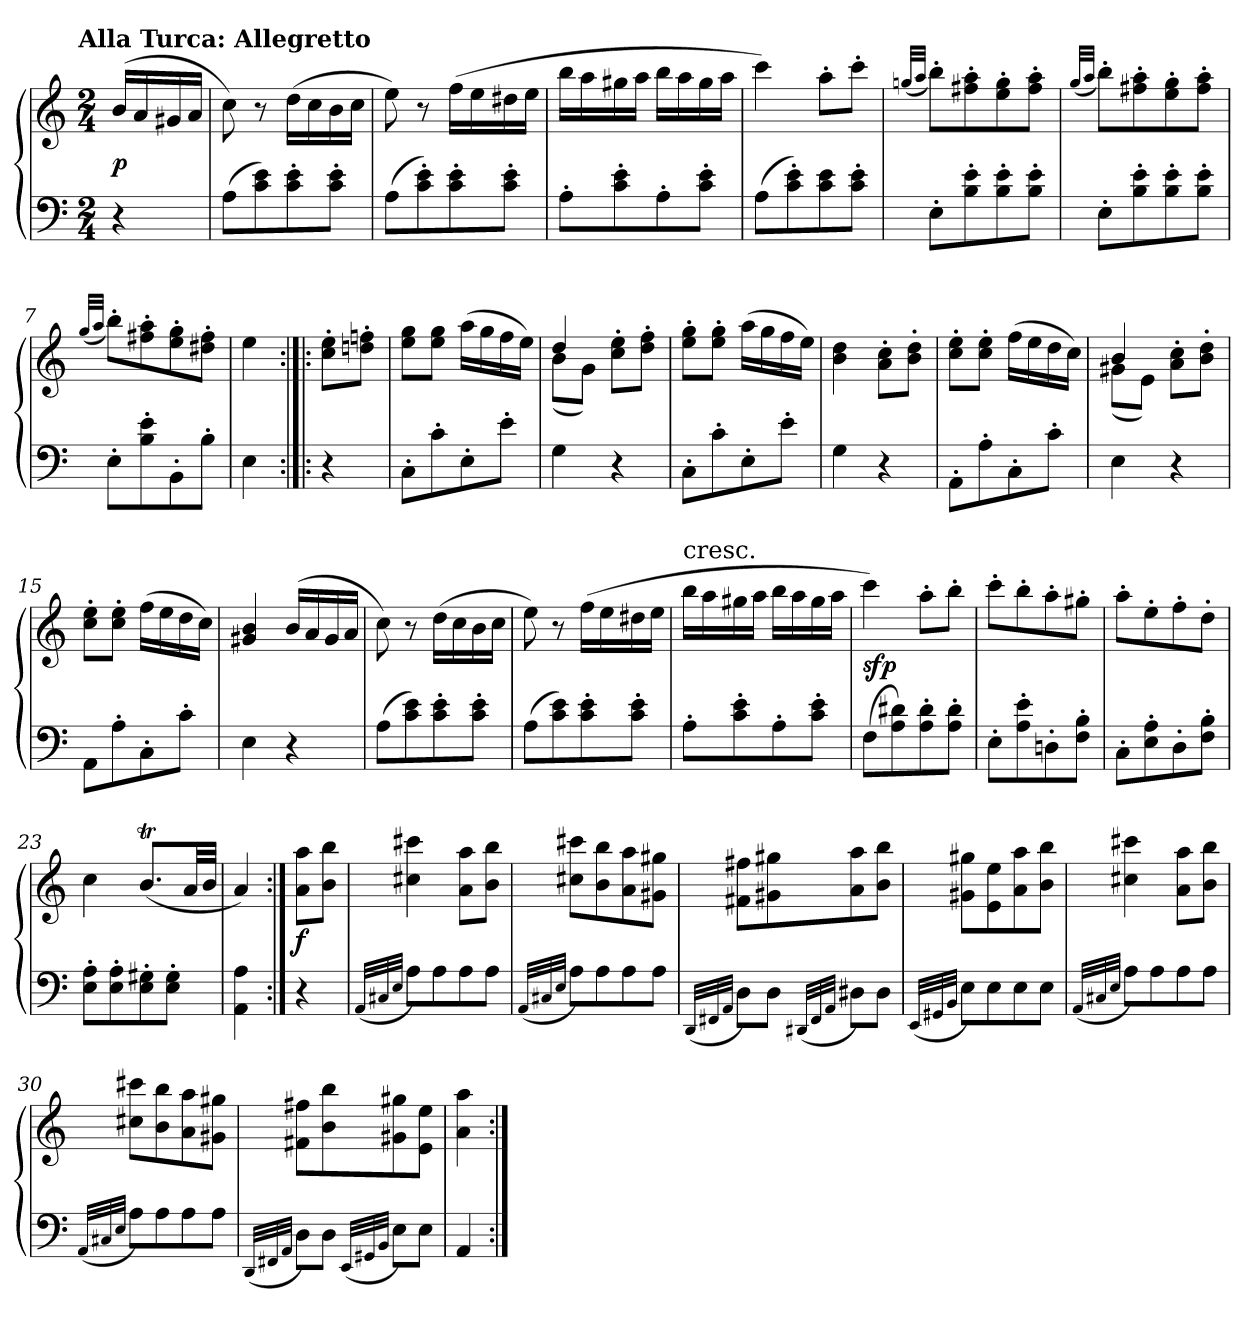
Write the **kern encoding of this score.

**kern	**kern	**dynam
*part1	*part1	*part1
*staff2	*staff1	*staff1/2
*clefF4	*clefG2	*
*k[]	*k[]	*
!!LO:TX:omd:t=Alla Turca&colon; Allegretto
*M2/4	*M2/4	*
*MM112	*MM112	*
=	=	=
4r	(16bLL	p
.	16a	.
.	16g#X	.
.	16aJJ	.
=1	=1	=1
(8AL	8cc)	.
8c 8e)	8r	.
8c' 8e'	(16ddLL	.
.	16cc	.
8c' 8e'J	16b	.
.	16ccJJ	.
=2	=2	=2
(8AL	8ee)	.
8c' 8e')	8r	.
8c' 8e'	(16ffLL	.
.	16ee	.
8c' 8e'J	16dd#X	.
.	16eeJJ	.
=3	=3	=3
8A'L	16bbLL	.
.	16aa	.
8c' 8e'	16gg#X	.
.	16aaJJ	.
8A'	16bbLL	.
.	16aa	.
8c' 8e'J	16gg#	.
.	16aaJJ	.
=4	=4	=4
(8AL	4ccc)	.
8c' 8e')	.	.
8c 8e	8aa'L	.
8c' 8e'J	8ccc'J	.
=5	=5	=5
.	(32qggnLLL	.
.	32qaaJJJ	.
8E'L	8bb'L)	.
8B' 8e'	8ff#X' 8aa'	.
8B' 8e'	8ee' 8gg'	.
8B' 8e'J	8ff#' 8aa'J	.
=6	=6	=6
.	(32qggLLL	.
.	32qaaJJJ	.
8E'L	8bb'L)	.
8B' 8e'	8ff#X' 8aa'	.
8B' 8e'	8ee' 8gg'	.
8B' 8e'J	8ff#' 8aa'J	.
=7	=7	=7
.	(32qggLLL	.
.	32qaaJJJ	.
8E'L	8bb'L)	.
8B' 8e'	8ff#X' 8aa'	.
8BB'	8ee' 8gg'	.
8B'J	8dd#X' 8ff#'J	.
=8	=8	=8
4E	4ee	.
=:|!|:	=:|!|:	=:|!|:
4r	8cc' 8ee'L	.
.	8ddn' 8ffn'J	.
=9	=9	=9
8C'L	8ee 8ggL	.
8c'	8ee 8ggJ	.
8E'	(16aaLL	.
.	16gg	.
8e'J	16ff	.
.	16eeJJ)	.
=10	=10	=10
*	*^	*
4G	4dd	(8bL	.
.	.	8gJ)	.
4r	4ryy	8cc' 8ee'L	.
.	.	8dd' 8ff'J	.
*	*v	*v	*
=11	=11	=11
8C'L	8ee' 8gg'L	.
8c'	8ee' 8gg'J	.
8E'	(16aaLL	.
.	16gg	.
8e'J	16ff	.
.	16eeJJ)	.
=12	=12	=12
4G	4b 4dd	.
4r	8a' 8cc'L	.
.	8b' 8dd'J	.
=13	=13	=13
8AA'L	8cc' 8ee'L	.
8A'	8cc' 8ee'J	.
8C'	(16ffLL	.
.	16ee	.
8c'J	16dd	.
.	16ccJJ)	.
=14	=14	=14
*	*^	*
4E	4b	(8g#XL	.
.	.	8eJ)	.
4r	4ryy	8a' 8cc'L	.
.	.	8b' 8dd'J	.
*	*v	*v	*
=15	=15	=15
8AAL	8cc' 8ee'L	.
8A'	8cc' 8ee'J	.
8C'	(16ffLL	.
.	16ee	.
8c'J	16dd	.
.	16ccJJ)	.
=16	=16	=16
4E	4g#X 4b	.
4r	(16bLL	.
.	16a	.
.	16g#	.
.	16aJJ	.
=17	=17	=17
(8AL	8cc)	.
8c 8e)	8r	.
8c' 8e'	(16ddLL	.
.	16cc	.
8c' 8e'J	16b	.
.	16ccJJ	.
=18	=18	=18
(8AL	8ee)	.
8c 8e)	8r	.
8c' 8e'	(16ffLL	.
.	16ee	.
8c' 8e'J	16dd#X	.
.	16eeJJ	.
=19	=19	=19
!	!LO:TX:t=cresc.	!
8A'L	16bbLL	.
.	16aa	.
8c' 8e'	16gg#X	.
.	16aaJJ	.
8A'	16bbLL	.
.	16aa	.
8c' 8e'J	16gg#	.
.	16aaJJ	.
=20	=20	=20
(8FL	4ccc)	sfp
8A 8d#X)	.	.
8A' 8d#'	8aa'L	.
8A' 8d#'J	8bb'J	.
=21	=21	=21
8E'L	8ccc'L	.
8A' 8e'	8bb'	.
8Dn'	8aa'	.
8F' 8B'J	8gg#X'J	.
=22	=22	=22
8C'L	8aa'L	.
8E' 8A'	8ee'	.
8D'	8ff'	.
8F' 8B'J	8dd'J	.
=23	=23	=23
8E' 8A'L	4cc	.
8E' 8A'	.	.
8E' 8G#X'	(8.btL	.
8E' 8G#'J	.	.
.	32aLL	.
.	32bJJJ	.
=24	=24	=24
4AA 4A	4a)	.
=:|!	=:|!	=:|!
4r	8a 8aaL	f
.	8b 8bbJ	.
=25	=25	=25
(>32qAALLL	.	.
32qC#	.	.
32qEJJJ	.	.
8AL)	4cc# 4ccc#	.
8A	.	.
8A	8a 8aaL	.
8AJ	8b 8bbJ	.
=26	=26	=26
(>32qAALLL	.	.
32qC#	.	.
32qEJJJ	.	.
8AL)	8cc# 8ccc#L	.
8A	8b 8bb	.
8A	8a 8aa	.
8AJ	8g# 8gg#J	.
=27	=27	=27
(>32qDDLLL	.	.
32qFF#	.	.
32qAAJJJ	.	.
8DL)	8f# 8ff#L	.
8DJ	8g# 8gg#	.
(>32qDD#XLLL	.	.
32qFF#	.	.
32qAAJJJ	.	.
8D#XL)	8a 8aa	.
8D#J	8b 8bbJ	.
=28	=28	=28
(>32qEELLL	.	.
32qGG#	.	.
32qBBJJJ	.	.
8EL)	8g# 8gg#L	.
8E	8e 8ee	.
8E	8a 8aa	.
8EJ	8b 8bbJ	.
=29	=29	=29
(>32qAALLL	.	.
32qC#	.	.
32qEJJJ	.	.
8AL)	4cc# 4ccc#	.
8A	.	.
8A	8a 8aaL	.
8AJ	8b 8bbJ	.
=30	=30	=30
(>32qAA/LLL	.	.
32qC#	.	.
32qEJJJ	.	.
8AL)	8cc# 8ccc#L	.
8A	8b 8bb	.
8A	8a 8aa	.
8AJ	8g# 8gg#J	.
=31	=31	=31
(>32qDDLLL	.	.
32qFF#	.	.
32qAAJJJ	.	.
8DL)	8f# 8ff#L	.
8DJ	8b 8bb	.
(>32qEELLL	.	.
32qGG#	.	.
32qBBJJJ	.	.
8EL)	8g# 8gg#	.
8EJ	8e 8eeJ	.
=32	=32	=32
4AA	4a 4aa	.
=:|!	=:|!	=:|!
*-	*-	*-
